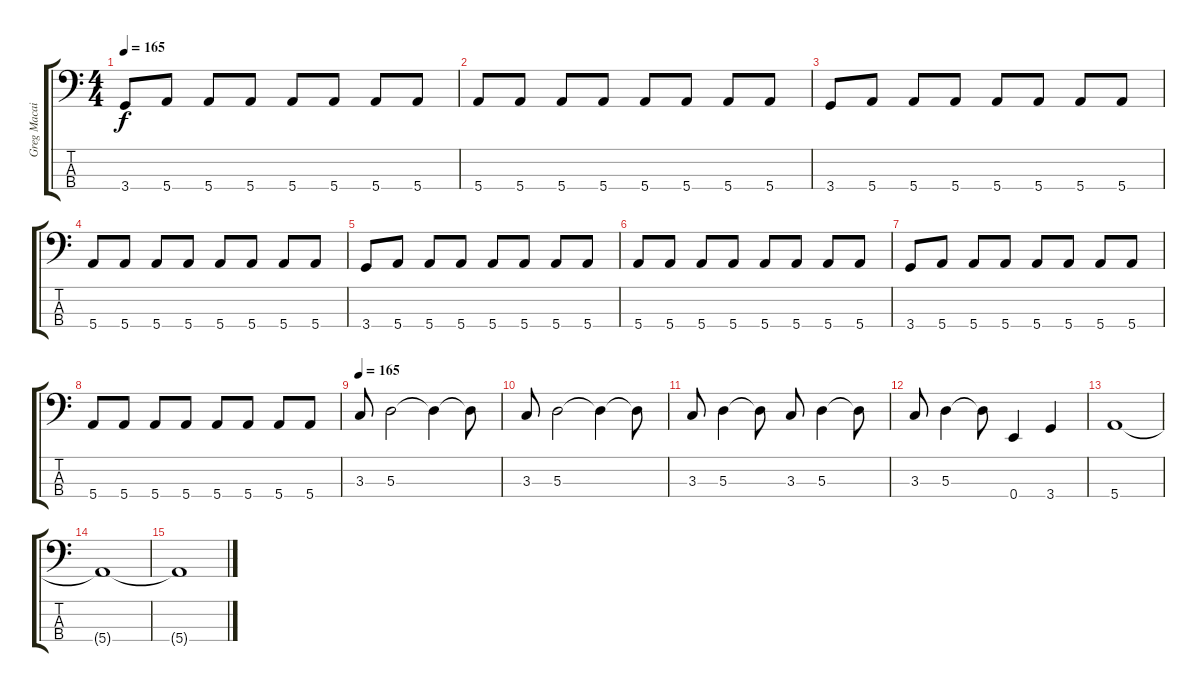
\track ("Greg Macainsh" "Greg Macai") {instrument electricbasspick}
\staff {score tabs}
\tuning (G2 D2 A1 E1) {hide}
\ts (4 4)
\tempo 165
\clef f4
\ks c
3.4.8{dy f} 5.4.8 5.4.8 5.4.8 5.4.8 5.4.8 5.4.8 5.4.8 |
5.4.8 5.4.8 5.4.8 5.4.8 5.4.8 5.4.8 5.4.8 5.4.8 |
3.4.8 5.4.8 5.4.8 5.4.8 5.4.8 5.4.8 5.4.8 5.4.8 |
5.4.8 5.4.8 5.4.8 5.4.8 5.4.8 5.4.8 5.4.8 5.4.8 |
3.4.8 5.4.8 5.4.8 5.4.8 5.4.8 5.4.8 5.4.8 5.4.8 |
5.4.8 5.4.8 5.4.8 5.4.8 5.4.8 5.4.8 5.4.8 5.4.8 |
3.4.8 5.4.8 5.4.8 5.4.8 5.4.8 5.4.8 5.4.8 5.4.8 |
5.4.8 5.4.8 5.4.8 5.4.8 5.4.8 5.4.8 5.4.8 5.4.8 |
\tempo 165
3.3.8 5.3.2 5.3{t}.4 5.3{t}.8 |
3.3.8 5.3.2 5.3{t}.4 5.3{t}.8 |
3.3.8 5.3.4 5.3{t}.8 3.3.8 5.3.4 5.3{t}.8 |
3.3.8 5.3.4 5.3{t}.8 0.4.4 3.4.4 |
5.4.1 |
5.4{t}.1 |
5.4{t}.1
